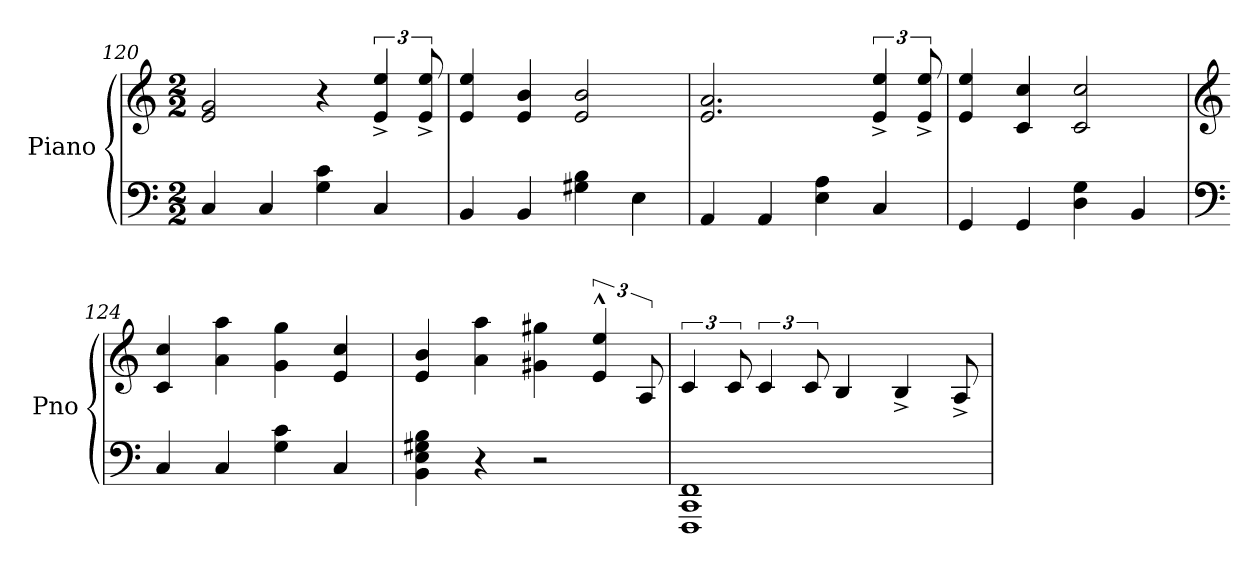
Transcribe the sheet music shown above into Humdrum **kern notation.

**kern	**kern
*part1	*part1
*staff2	*staff1
*I"Piano	*
*I'Pno	*
*clefF4	*clefG2
*k[]	*k[]
*M2/2	*M2/2
=120	=120
4C/	2e/ 2g/
4C/	.
4G\ 4c\	4r
4C/	6e/^ 6ee/^
.	12e/^ 12ee/^
=121	=121
4BB/	4e/ 4ee/
4BB/	4e/ 4b/
4G#X\ 4B\	2e/ 2b/
4E\	.
=122	=122
4AA/	2.e/ 2.a/
4AA/	.
4E\ 4A\	.
4C/	6e/^ 6ee/^
.	12e/^ 12ee/^
=123	=123
4GG/	4e/ 4ee/
4GG/	4c/ 4cc/
4D\ 4G\	2c/ 2cc/
4BB/	.
!!LO:PB:g=z
=124	=124
*clefF4	*clefG2
4C/	4c/ 4cc/
4C/	4a\ 4aa\
4G\ 4c\	4g\ 4gg\
4C/	4e/ 4cc/
=125	=125
4BB\ 4E\ 4G#X\ 4B\	4e/ 4b/
4r	4a\ 4aa\
2r	4g#X\ 4gg#X\
.	6e/^^ 6ee/^^
.	12A/
=126	=126
*^	*
*	*^	*
1FF	1CC	1FFF	6c/
.	.	.	12c/
.	.	.	6c/
.	.	.	12c/
.	.	.	4B/
.	.	.	4B^/
8ryy	8ryy	8ryy	8A^/
*v	*v	*v	*
=	=
*-	*-
